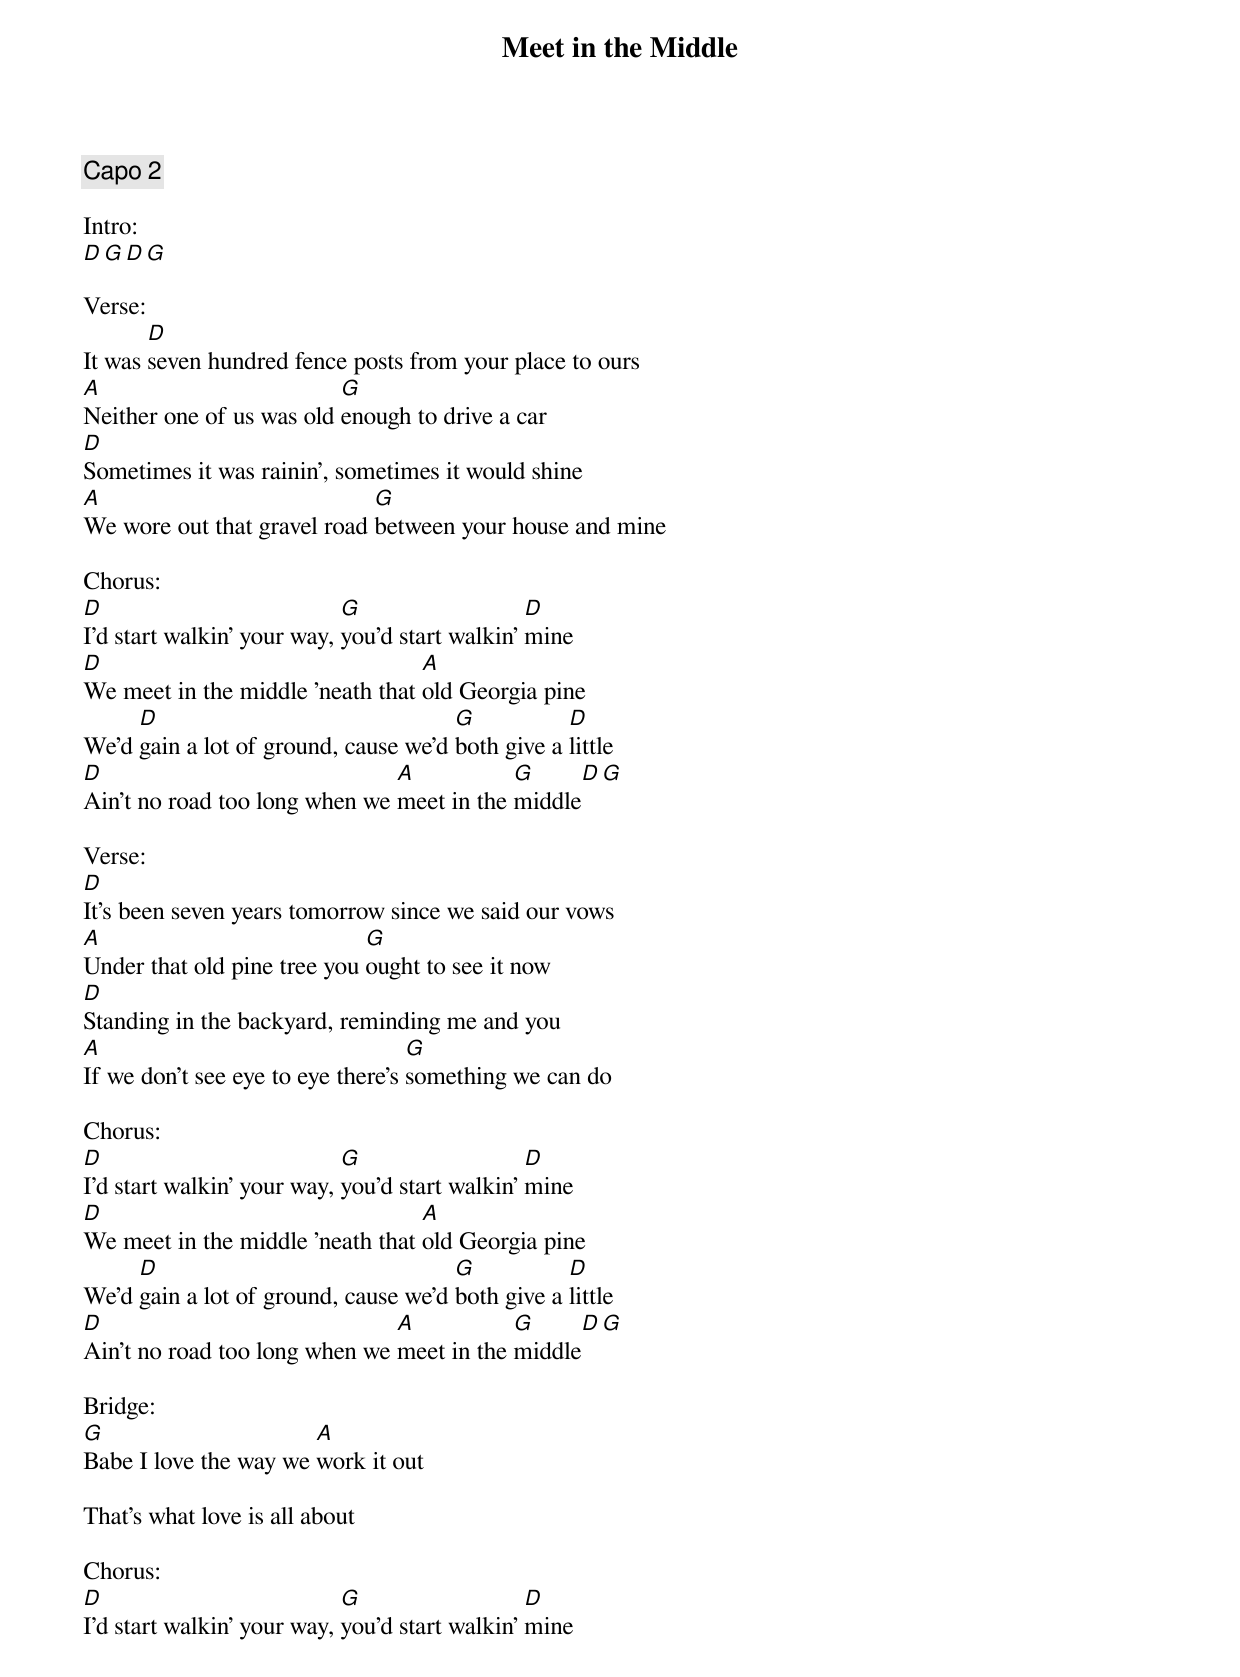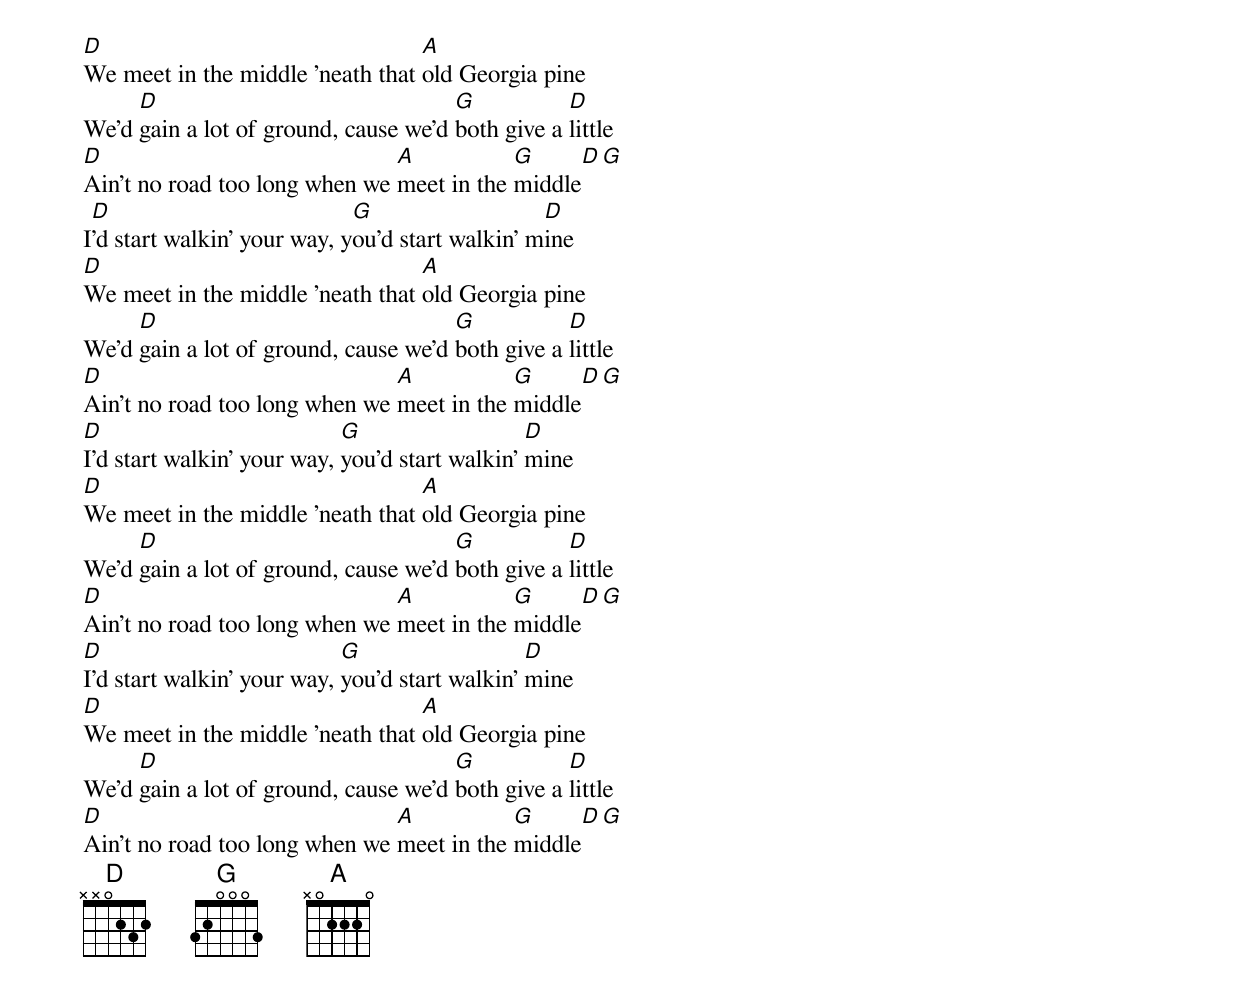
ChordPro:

{title:Meet in the Middle}
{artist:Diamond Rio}
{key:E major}
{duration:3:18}
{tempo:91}
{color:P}

{comment: Capo 2}

Intro:
[D][G][D][G]

Verse:
It was [D]seven hundred fence posts from your place to ours
[A]Neither one of us was old [G]enough to drive a car
[D]Sometimes it was rainin', sometimes it would shine
[A]We wore out that gravel road [G]between your house and mine

Chorus:
[D]I'd start walkin' your way, [G]you'd start walkin' [D]mine
[D]We meet in the middle 'neath that [A]old Georgia pine
We'd [D]gain a lot of ground, cause we'd [G]both give a [D]little
[D]Ain't no road too long when we [A]meet in the [G]middle[D][G]

Verse:
[D]It's been seven years tomorrow since we said our vows
[A]Under that old pine tree you [G]ought to see it now
[D]Standing in the backyard, reminding me and you
[A]If we don't see eye to eye there's [G]something we can do

Chorus:
[D]I'd start walkin' your way, [G]you'd start walkin' [D]mine
[D]We meet in the middle 'neath that [A]old Georgia pine
We'd [D]gain a lot of ground, cause we'd [G]both give a [D]little
[D]Ain't no road too long when we [A]meet in the [G]middle[D][G]

Bridge:
[G]Babe I love the way we [A]work it out

That's what love is all about

Chorus:
[D]I'd start walkin' your way, [G]you'd start walkin' [D]mine
[D]We meet in the middle 'neath that [A]old Georgia pine
We'd [D]gain a lot of ground, cause we'd [G]both give a [D]little
[D]Ain't no road too long when we [A]meet in the [G]middle[D][G]
I[D]'d start walkin' your way, y[G]ou'd start walkin' m[D]ine
[D]We meet in the middle 'neath that [A]old Georgia pine
We'd [D]gain a lot of ground, cause we'd [G]both give a [D]little
[D]Ain't no road too long when we [A]meet in the [G]middle[D][G]
[D]I'd start walkin' your way, [G]you'd start walkin' [D]mine
[D]We meet in the middle 'neath that [A]old Georgia pine
We'd [D]gain a lot of ground, cause we'd [G]both give a [D]little
[D]Ain't no road too long when we [A]meet in the [G]middle[D][G]
[D]I'd start walkin' your way, [G]you'd start walkin' [D]mine
[D]We meet in the middle 'neath that [A]old Georgia pine
We'd [D]gain a lot of ground, cause we'd [G]both give a [D]little
[D]Ain't no road too long when we [A]meet in the [G]middle[D][G]
